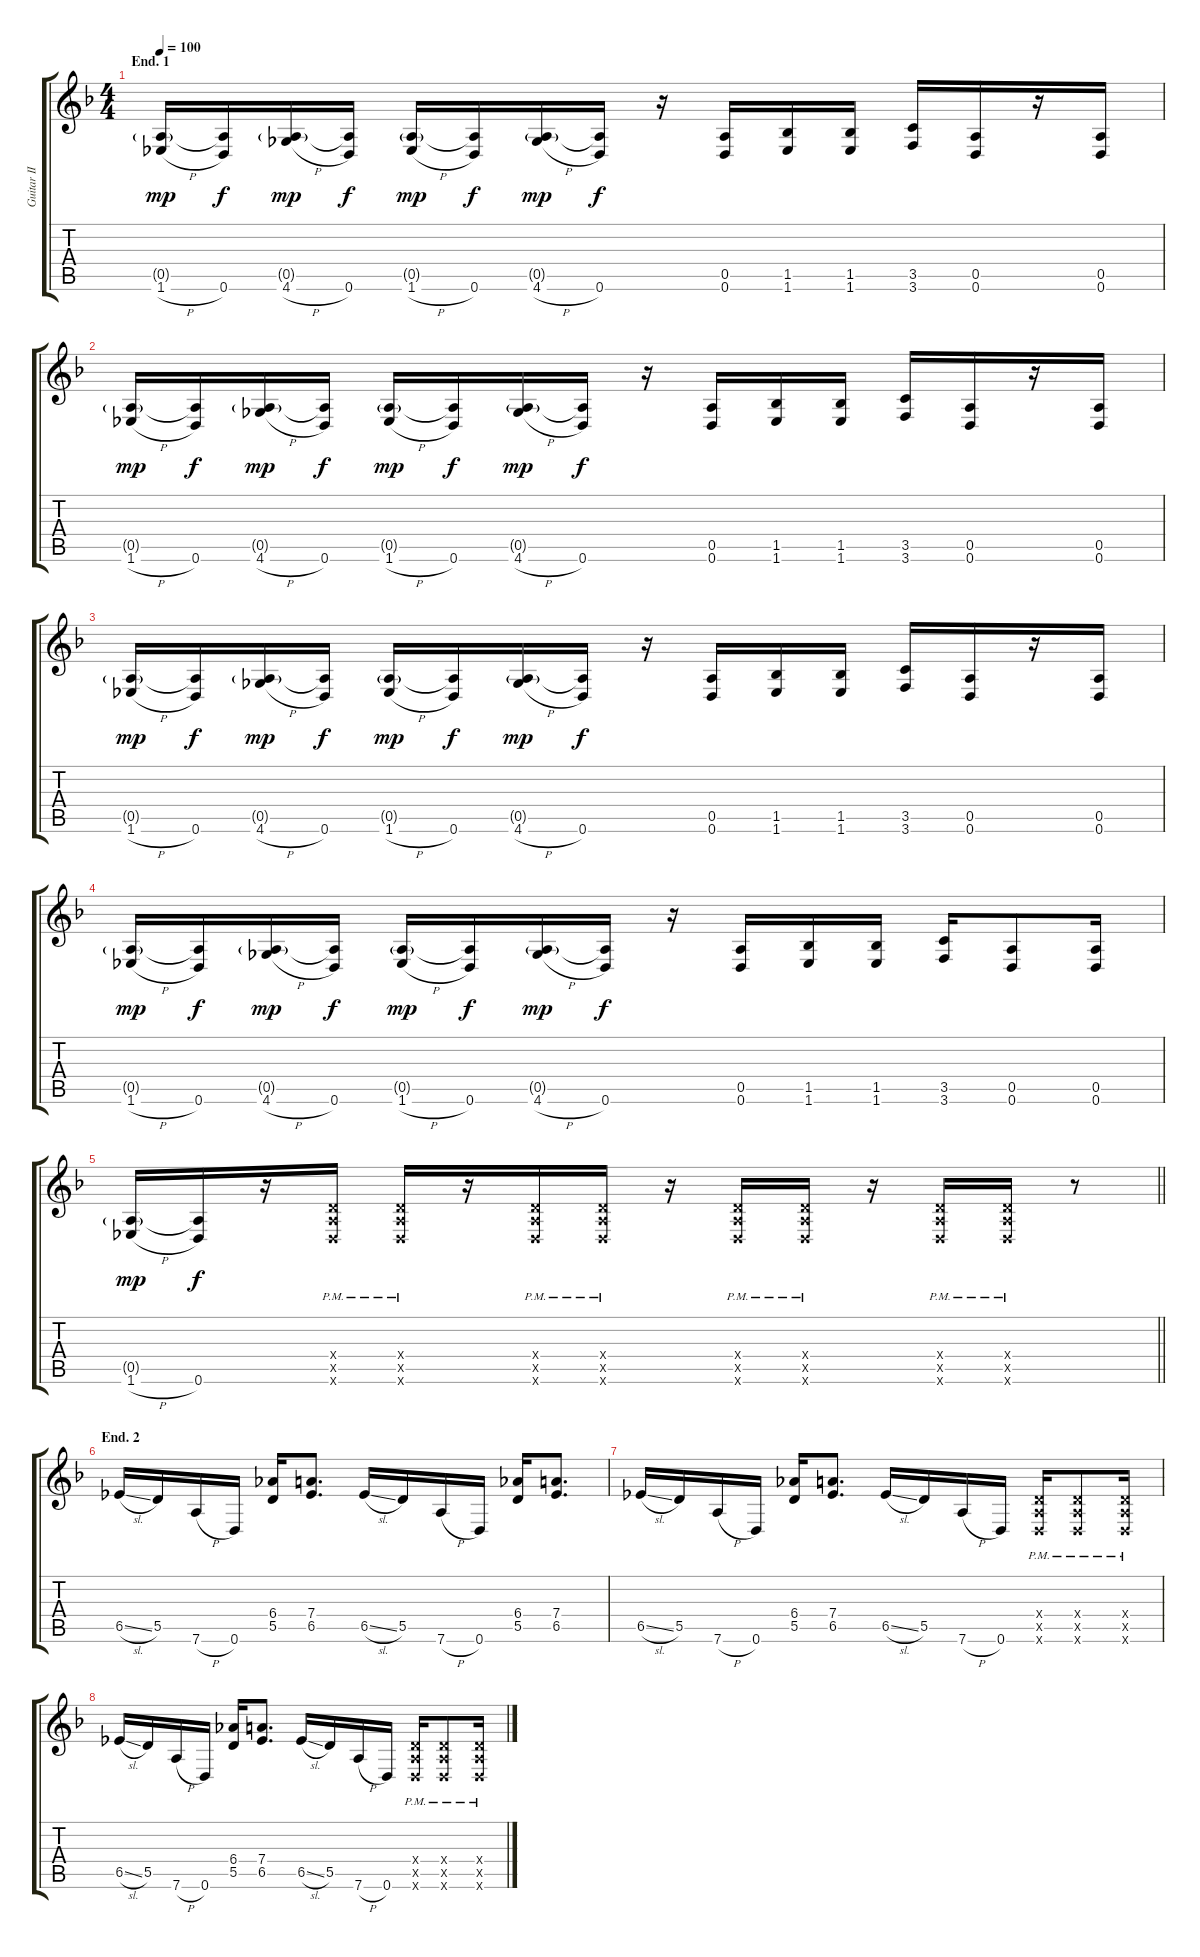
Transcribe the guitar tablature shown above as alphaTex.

\track ("Guitar II" "Guitar II") {instrument distortionguitar}
\staff {score tabs}
\tuning (E4 B3 G3 D3 A2 D2) {hide}
\ts (4 4)
\section ("" "End. 1")
\tempo 100
\clef g2
\ks dminor
(0.5{g} 1.6{h}).16{dy mp} (0.5{t} 0.6).16{dy f} (0.5{g} 4.6{h}).16{dy mp} (0.5{t} 0.6).16{dy f} (0.5{g} 1.6{h}).16{dy mp} (0.5{t} 0.6).16{dy f} (0.5{g} 4.6{h}).16{dy mp} (0.5{t} 0.6).16{dy f} r.16 (0.5 0.6).16 (1.5 1.6).16 (1.5 1.6).16 (3.5 3.6).16 (0.5 0.6).16 r.16 (0.5 0.6).16 |
(0.5{g} 1.6{h}).16{dy mp} (0.5{t} 0.6).16{dy f} (0.5{g} 4.6{h}).16{dy mp} (0.5{t} 0.6).16{dy f} (0.5{g} 1.6{h}).16{dy mp} (0.5{t} 0.6).16{dy f} (0.5{g} 4.6{h}).16{dy mp} (0.5{t} 0.6).16{dy f} r.16 (0.5 0.6).16 (1.5 1.6).16 (1.5 1.6).16 (3.5 3.6).16 (0.5 0.6).16 r.16 (0.5 0.6).16 |
(0.5{g} 1.6{h}).16{dy mp} (0.5{t} 0.6).16{dy f} (0.5{g} 4.6{h}).16{dy mp} (0.5{t} 0.6).16{dy f} (0.5{g} 1.6{h}).16{dy mp} (0.5{t} 0.6).16{dy f} (0.5{g} 4.6{h}).16{dy mp} (0.5{t} 0.6).16{dy f} r.16 (0.5 0.6).16 (1.5 1.6).16 (1.5 1.6).16 (3.5 3.6).16 (0.5 0.6).16 r.16 (0.5 0.6).16 |
(0.5{g} 1.6{h}).16{dy mp} (0.5{t} 0.6).16{dy f} (0.5{g} 4.6{h}).16{dy mp} (0.5{t} 0.6).16{dy f} (0.5{g} 1.6{h}).16{dy mp} (0.5{t} 0.6).16{dy f} (0.5{g} 4.6{h}).16{dy mp} (0.5{t} 0.6).16{dy f} r.16 (0.5 0.6).16 (1.5 1.6).16 (1.5 1.6).16 (3.5 3.6).16 (0.5 0.6).8 (0.5 0.6).16 |
\barLineRight lightlight
(0.5{g} 1.6{h}).16{dy mp} (0.5{t} 0.6).16{dy f} r.16 (0.4{pm x} 0.5{pm x} 0.6{pm x}).16 (0.4{pm x} 0.5{pm x} 0.6{pm x}).16 r.16 (0.4{pm x} 0.5{pm x} 0.6{pm x}).16 (0.4{pm x} 0.5{pm x} 0.6{pm x}).16 r.16 (0.4{pm x} 0.5{pm x} 0.6{pm x}).16 (0.4{pm x} 0.5{pm x} 0.6{pm x}).16 r.16 (0.4{pm x} 0.5{pm x} 0.6{pm x}).16 (0.4{pm x} 0.5{pm x} 0.6{pm x}).16 r.8 |
\section ("" "End. 2")
6.5{sl}.16 5.5.16 7.6{h}.16 0.6.16 (6.4 5.5).16 (7.4 6.5).8{d} 6.5{sl}.16 5.5.16 7.6{h}.16 0.6.16 (6.4 5.5).16 (7.4 6.5).8{d} |
6.5{sl}.16 5.5.16 7.6{h}.16 0.6.16 (6.4 5.5).16 (7.4 6.5).8{d} 6.5{sl}.16 5.5.16 7.6{h}.16 0.6.16 (0.4{pm x} 0.5{pm x} 0.6{pm x}).16 (0.4{pm x} 0.5{pm x} 0.6{pm x}).8 (0.4{pm x} 0.5{pm x} 0.6{pm x}).16 |
6.5{sl}.16 5.5.16 7.6{h}.16 0.6.16 (6.4 5.5).16 (7.4 6.5).8{d} 6.5{sl}.16 5.5.16 7.6{h}.16 0.6.16 (0.4{pm x} 0.5{pm x} 0.6{pm x}).16 (0.4{pm x} 0.5{pm x} 0.6{pm x}).8 (0.4{pm x} 0.5{pm x} 0.6{pm x}).16
